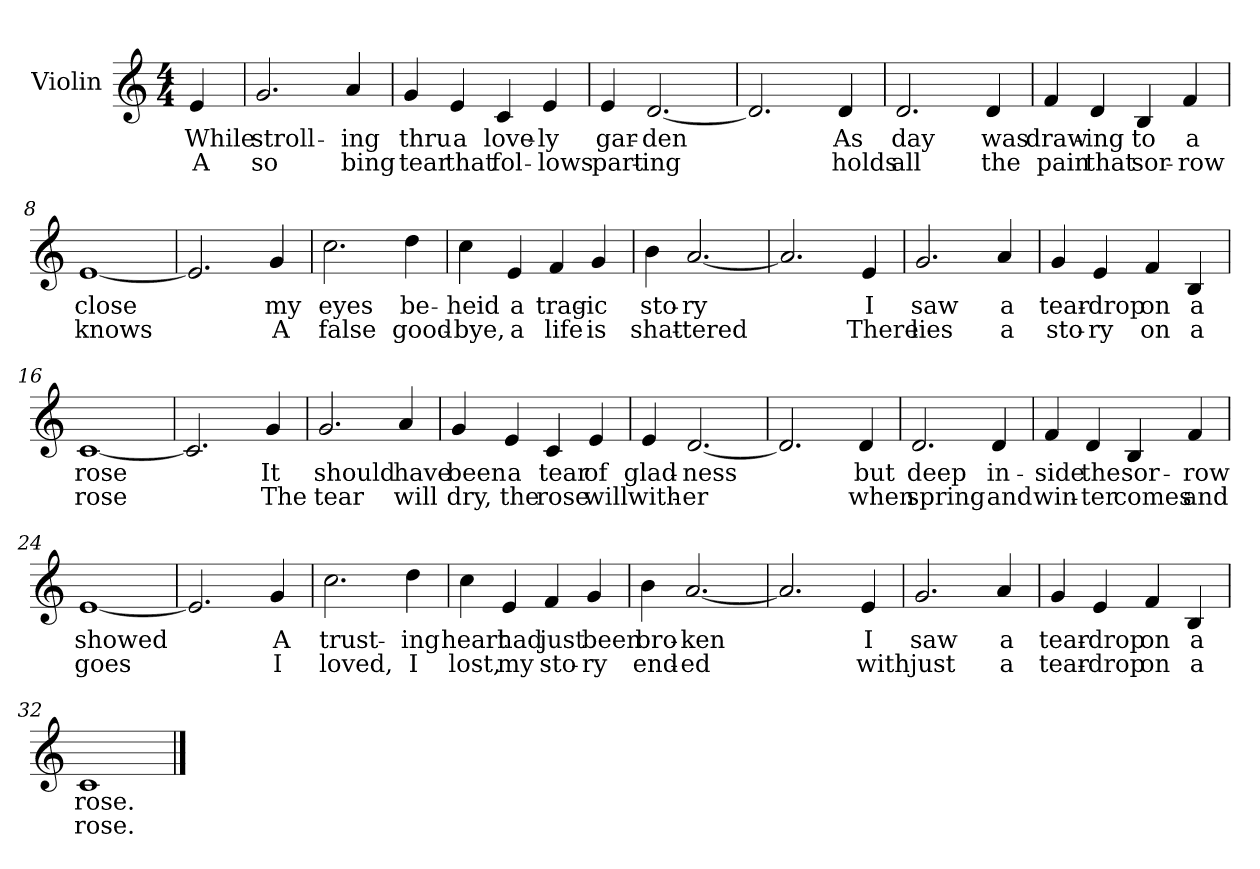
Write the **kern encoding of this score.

**kern	**text	**text
*part1	*part1	*part1
*staff1	*staff1	*staff1
*I"Violin	*	*
*I'Vln	*	*
*clefG2	*	*
*k[]	*	*
*C:	*	*
*M4/4	*	*
=1	=1	=1
4e/	While	A
=2	=2	=2
2.g/	stroll-	-so
4a/	ing	-bing
=3	=3	=3
4g/	thru	tear
4e/	a	that
4c/	love-	fol-
4e/	ly	lows
=4	=4	=4
4e/	gar-	part-
[2.d/	den	ing
=5	=5	=5
2.d/]	.	.
4d/	As	holds
!!LO:LB:g=z
=6	=6	=6
2.d/	day	all
4d/	was	the
=7	=7	=7
4f/	draw-	pain
4d/	ing	that
4B/	to	sor-
4f/	a	row
=8	=8	=8
[1e	close	knows
=9	=9	=9
2.e/]	.	.
4g/	my	A
!!LO:LB:g=z
=10	=10	=10
2.cc\	eyes	false
4dd\	be-	good-
=11	=11	=11
4cc\	heid	bye,
4e/	a	a
4f/	-trag-	life
4g/	ic	is
=12	=12	=12
4b\	-sto-	shat-
[2.a/	ry	tered
=13	=13	=13
2.a/]	.	.
4e/	I	There
!!LO:LB:g=z
=14	=14	=14
2.g/	saw	lies
4a/	a	a
=15	=15	=15
4g/	tear-	sto-
4e/	drop	ry
4f/	on	on
4B/	a	a
=16	=16	=16
[1c	rose	rose
=17	=17	=17
2.c/]	.	.
4g/	It	The
!!LO:LB:g=z
=18	=18	=18
2.g/	should	tear
4a/	have	will
=19	=19	=19
4g/	been	dry,
4e/	a	the
4c/	tear	rose
4e/	of	will
=20	=20	=20
4e/	glad-	with-
[2.d/	ness	er
=21	=21	=21
2.d/]	.	.
4d/	but	when
!!LO:LB:g=z
=22	=22	=22
2.d/	deep	spring
4d/	in-	and
=23	=23	=23
4f/	side	win-
4d/	the	ter
4B/	sor-	comes
4f/	row	and
=24	=24	=24
[1e	showed	goes
=25	=25	=25
2.e/]	.	.
4g/	A	I
!!LO:LB:g=z
=26	=26	=26
2.cc\	trust-	loved,
4dd\	ing	I
=27	=27	=27
4cc\	heart	lost,
4e/	had	my
4f/	just	sto-
4g/	been	ry
=28	=28	=28
4b\	bro-	end-
[2.a/	ken	ed
=29	=29	=29
2.a/]	.	.
4e/	I	with
=30	=30	=30
2.g/	saw	just
4a/	a	a
=31	=31	=31
4g/	tear-	tear-
4e/	drop	drop
4f/	on	on
4B/	a	a
=32	=32	=32
1c	rose.	rose.
==	==	==
*-	*-	*-
